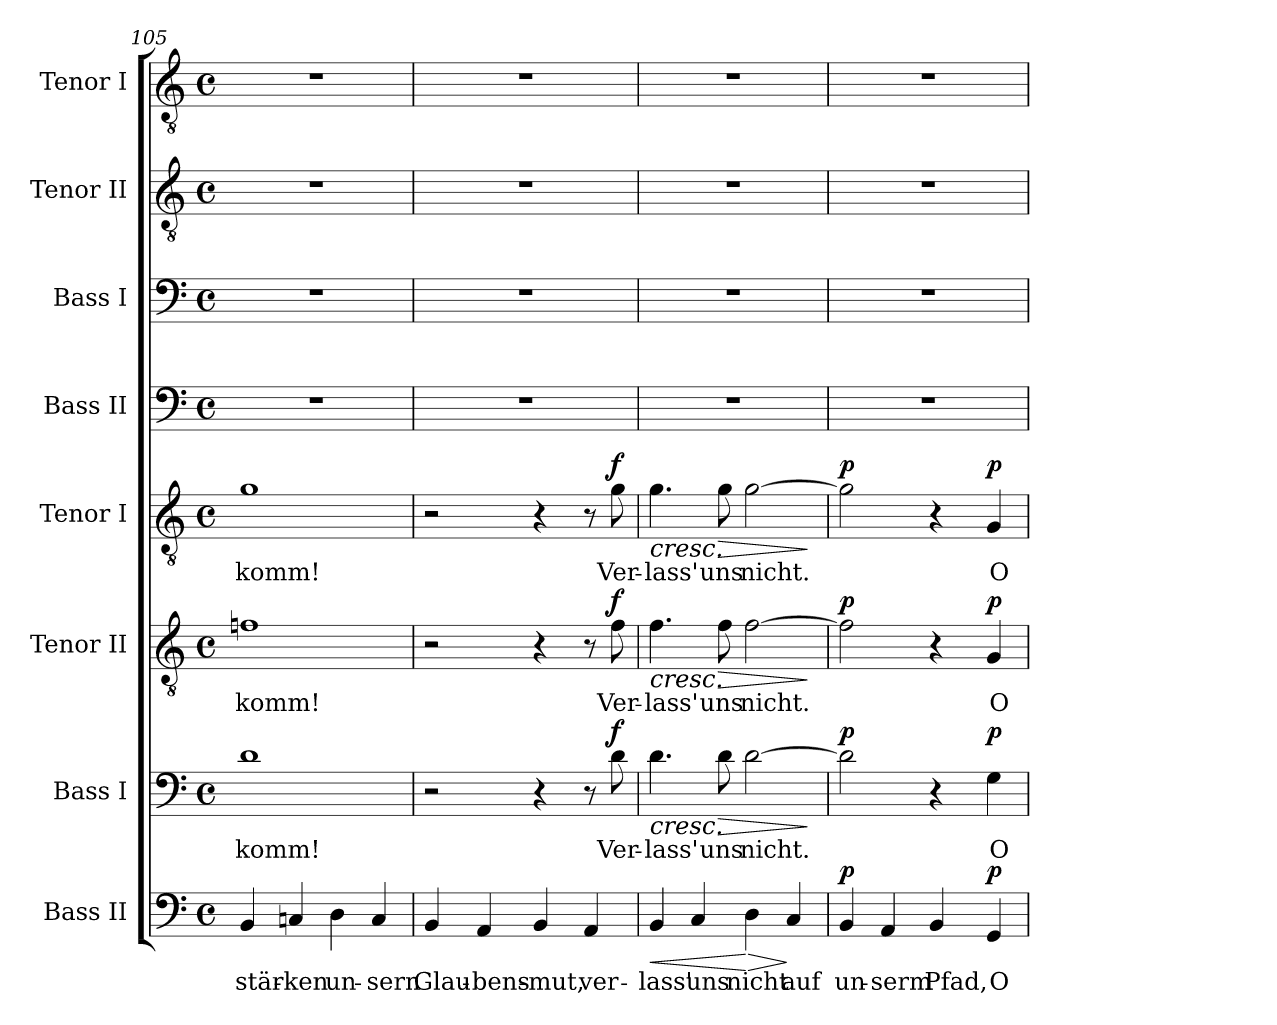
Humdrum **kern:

**kern	**text	**dynam	**kern	**text	**dynam	**kern	**text	**dynam	**kern	**text	**dynam	**kern	**kern	**kern	**kern
*part8	*part8	*part8	*part7	*part7	*part7	*part6	*part6	*part6	*part5	*part5	*part5	*part4	*part3	*part2	*part1
*staff8	*staff8	*staff8	*staff7	*staff7	*staff7	*staff6	*staff6	*staff6	*staff5	*staff5	*staff5	*staff4	*staff3	*staff2	*staff1
*I"Bass II	*	*	*I"Bass I	*	*	*I"Tenor II	*	*	*I"Tenor I	*	*	*I"Bass II	*I"Bass I	*I"Tenor II	*I"Tenor I
*I'B.	*	*	*I'B.	*	*	*I'T.	*	*	*I'T.	*	*	*I'B.	*I'B.	*I'T.	*I'T.
*clefF4	*	*	*clefF4	*	*	*clefGv2	*	*	*clefGv2	*	*	*clefF4	*clefF4	*clefGv2	*clefGv2
*	*	*	*	*	*	*ITrd7c12	*	*	*ITrd7c12	*	*	*	*	*ITrd7c12	*ITrd7c12
*k[]	*	*	*k[]	*	*	*k[]	*	*	*k[]	*	*	*k[]	*k[]	*k[]	*k[]
*C:	*	*	*C:	*	*	*C:	*	*	*C:	*	*	*C:	*C:	*C:	*C:
*M4/4	*	*	*M4/4	*	*	*M4/4	*	*	*M4/4	*	*	*M4/4	*M4/4	*M4/4	*M4/4
*met(c)	*	*	*met(c)	*	*	*met(c)	*	*	*met(c)	*	*	*met(c)	*met(c)	*met(c)	*met(c)
=105	=105	=105	=105	=105	=105	=105	=105	=105	=105	=105	=105	=105	=105	=105	=105
!	!LO:LY:b:color=#000000	!	!	!	!	!	!	!	!	!	!	!	!	!	!
!	!	!	!	!LO:LY:b:color=#000000	!	!	!	!	!	!	!	!	!	!	!
!	!	!	!	!	!	!	!LO:LY:b:color=#000000	!	!	!	!	!	!	!	!
!	!	!	!	!	!	!	!	!	!	!LO:LY:b:color=#000000	!	!	!	!	!
4BBi/	stär-	.	1di	komm!	.	1Fni	komm!	.	1Gi	komm!	.	1r	1r	1r	1r
!	!LO:LY:b:color=#000000	!	!	!	!	!	!	!	!	!	!	!	!	!	!
4Cni/	-ken	.	.	.	.	.	.	.	.	.	.	.	.	.	.
!	!LO:LY:b:color=#000000	!	!	!	!	!	!	!	!	!	!	!	!	!	!
4Di\	un-	.	.	.	.	.	.	.	.	.	.	.	.	.	.
!	!LO:LY:b:color=#000000	!	!	!	!	!	!	!	!	!	!	!	!	!	!
4Ci/	-sern	.	.	.	.	.	.	.	.	.	.	.	.	.	.
!!LO:LB:g=z
=106	=106	=106	=106	=106	=106	=106	=106	=106	=106	=106	=106	=106	=106	=106	=106
!	!LO:LY:b:color=#000000	!	!	!	!	!	!	!	!	!	!	!	!	!	!
4BBi/	Glau-	.	2r	.	.	2r	.	.	2r	.	.	1r	1r	1r	1r
!	!LO:LY:b:color=#000000	!	!	!	!	!	!	!	!	!	!	!	!	!	!
4AAi/	-bens-	.	.	.	.	.	.	.	.	.	.	.	.	.	.
!	!LO:LY:b:color=#000000	!	!	!	!	!	!	!	!	!	!	!	!	!	!
4BBi/	-mut,	.	4r	.	.	4r	.	.	4r	.	.	.	.	.	.
!	!LO:LY:b:color=#000000	!	!	!	!	!	!	!	!	!	!	!	!	!	!
4AAi/	ver-	.	8r	.	.	8r	.	.	8r	.	.	.	.	.	.
!	!	!	!	!LO:LY:b:color=#000000	!	!	!	!	!	!	!	!	!	!	!
!	!	!	!	!	!	!	!LO:LY:b:color=#000000	!	!	!	!	!	!	!	!
!	!	!	!	!	!	!	!	!	!	!LO:LY:b:color=#000000	!	!	!	!	!
.	.	.	8di\	Ver-	f	8Fi\	Ver-	f	8Gi\	Ver-	f	.	.	.	.
=107	=107	=107	=107	=107	=107	=107	=107	=107	=107	=107	=107	=107	=107	=107	=107
!	!LO:LY:b:color=#000000	!LO:HP:b	!	!	!	!	!	!	!	!	!	!	!	!	!
!	!	!	!	!LO:LY:b:color=#000000	!LO:HP:b	!	!	!	!	!	!	!	!	!	!
!	!	!	!	!	!	!	!LO:LY:b:color=#000000	!LO:HP:b	!	!	!	!	!	!	!
!	!	!	!	!	!	!	!	!	!	!LO:LY:b:color=#000000	!LO:HP:b	!	!	!	!
4BBi/	-lass'	<	4.di\	-lass'	<	4.Fi\	-lass'	<	4.Gi\	-lass'	<	1r	1r	1r	1r
!	!LO:LY:b:color=#000000	!	!	!	!	!	!	!	!	!	!	!	!	!	!
4Ci/	uns	.	.	.	.	.	.	.	.	.	.	.	.	.	.
!	!	!	!	!LO:LY:b:color=#000000	!LO:HP:b	!	!	!	!	!	!	!	!	!	!
!	!	!	!	!	!	!	!LO:LY:b:color=#000000	!LO:HP:b	!	!	!	!	!	!	!
!	!	!	!	!	!	!	!	!	!	!LO:LY:b:color=#000000	!LO:HP:b	!	!	!	!
.	.	.	8di\	uns	>	8Fi\	uns	>	8Gi\	uns	>	.	.	.	.
!	!LO:LY:b:color=#000000	!LO:HP:n=1:b	!	!	!	!	!	!	!	!	!	!	!	!	!
!	!	!	!	!LO:LY:b:color=#000000	!	!	!	!	!	!	!	!	!	!	!
!	!	!	!	!	!	!	!LO:LY:b:color=#000000	!	!	!	!	!	!	!	!
!	!	!	!	!	!	!	!	!	!	!LO:LY:b:color=#000000	!	!	!	!	!
4Di\	nicht	[ >	[2di\	nicht.	[	[2Fi\	nicht.	[	[2Gi\	nicht.	[	.	.	.	.
!	!LO:LY:b:color=#000000	!	!	!	!	!	!	!	!	!	!	!	!	!	!
4Ci/	auf	]	.	.	.	.	.	.	.	.	.	.	.	.	.
.	.	.	.	.	]	.	.	]	.	.	]	.	.	.	.
=108	=108	=108	=108	=108	=108	=108	=108	=108	=108	=108	=108	=108	=108	=108	=108
!	!LO:LY:b:color=#000000	!	!	!	!	!	!	!	!	!	!	!	!	!	!
4BBi/	un-	p	2di\]	.	p	2Fi\]	.	p	2Gi\]	.	p	1r	1r	1r	1r
!	!LO:LY:b:color=#000000	!	!	!	!	!	!	!	!	!	!	!	!	!	!
4AAi/	-serm	.	.	.	.	.	.	.	.	.	.	.	.	.	.
!	!LO:LY:b:color=#000000	!	!	!	!	!	!	!	!	!	!	!	!	!	!
4BBi/	Pfad,	.	4r	.	.	4r	.	.	4r	.	.	.	.	.	.
!	!LO:LY:b:color=#000000	!	!	!	!	!	!	!	!	!	!	!	!	!	!
!	!	!	!	!LO:LY:b:color=#000000	!	!	!	!	!	!	!	!	!	!	!
!	!	!	!	!	!	!	!LO:LY:b:color=#000000	!	!	!	!	!	!	!	!
!	!	!	!	!	!	!	!	!	!	!LO:LY:b:color=#000000	!	!	!	!	!
4GGi/	O	p	4Gi\	O	p	4GGi/	O	p	4GGi/	O	p	.	.	.	.
=	=	=	=	=	=	=	=	=	=	=	=	=	=	=	=
*-	*-	*-	*-	*-	*-	*-	*-	*-	*-	*-	*-	*-	*-	*-	*-
